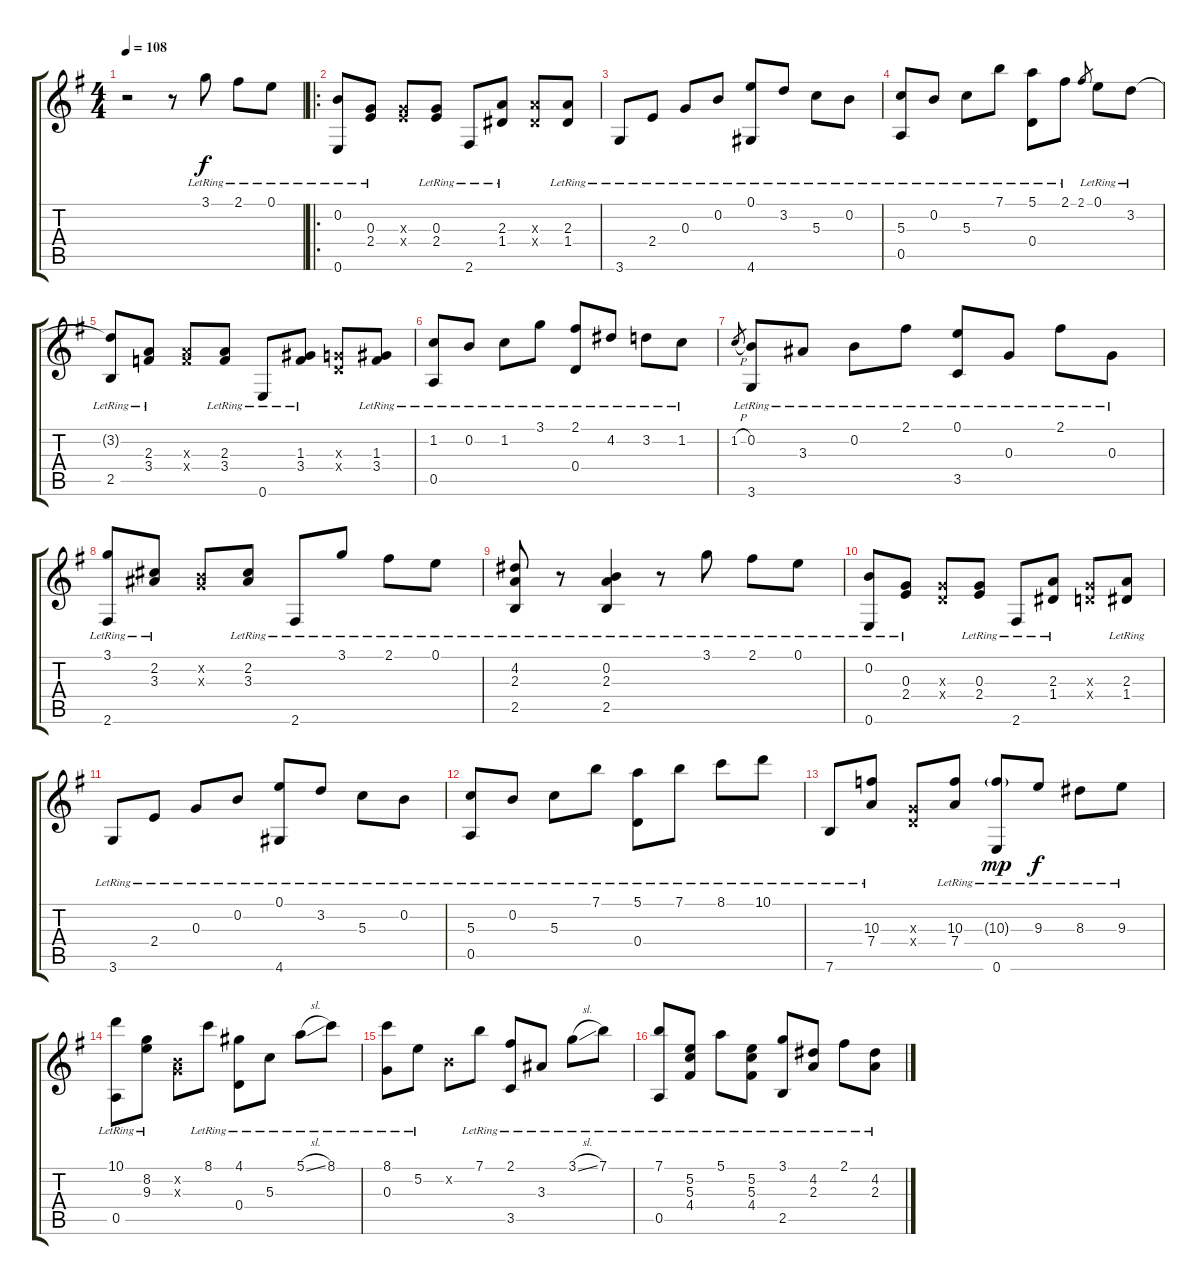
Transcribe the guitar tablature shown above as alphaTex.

\track "" {instrument acousticguitarsteel}
\staff {score tabs}
\tuning (E4 B3 G3 D3 A2 E2) {hide}
\ts (4 4)
\tempo 108
\clef g2
\ks g
r.2{dy f instrument acousticguitarsteel} r.8 3.1{lr}.8 2.1{lr}.8 0.1{lr}.8 |
\ro
(0.2{lr} 0.6{lr}).8 (0.3{lr} 2.4{lr}).8 (0.3{x} 2.4{x}).8 (0.3{lr} 2.4{lr}).8 2.6{lr}.8 (2.3{lr} 1.4{lr}).8 (2.3{x} 1.4{x}).8 (2.3{lr} 1.4{lr}).8 |
3.6{lr}.8 2.4{lr}.8 0.3{lr}.8 0.2{lr}.8 (0.1{lr} 4.6{lr}).8 3.2{lr}.8 5.3{lr}.8 0.2{lr}.8 |
(5.3{lr} 0.5{lr}).8 0.2{lr}.8 5.3{lr}.8 7.1{lr}.8 (5.1{lr} 0.4{lr}).8 2.1{lr}.8 2.1.8{gr} 0.1{lr}.8 3.2{lr}.8 |
(3.2{t} 2.5{lr}).8 (2.3{lr} 3.4{lr}).8 (2.3{x} 3.4{x}).8 (2.3{lr} 3.4{lr}).8 0.6{lr}.8 (1.3{lr} 3.4{lr}).8 (0.3{x} 0.4{x}).8 (1.3{lr} 3.4{lr}).8 |
(1.2{lr} 0.5{lr}).8 0.2{lr}.8 1.2{lr}.8 3.1{lr}.8 (2.1{lr} 0.4{lr}).8 4.2{lr}.8 3.2{lr}.8 1.2{lr}.8 |
1.2{h}.8{gr} (0.2{lr} 3.6{lr}).8 3.3{lr}.8 0.2{lr}.8 2.1{lr}.8 (0.1{lr} 3.5{lr}).8 0.3{lr}.8 2.1{lr}.8 0.3{lr}.8 |
(3.1{lr} 2.6{lr}).8 (2.2{lr} 3.3{lr}).8 (0.2{x} 0.3{x}).8 (2.2{lr} 3.3{lr}).8 2.6{lr}.8 3.1{lr}.8 2.1{lr}.8 0.1{lr}.8 |
(4.2{lr} 2.3{lr} 2.5{lr}).8 r.8 (0.2{lr} 2.3{lr} 2.5{lr}).4 r.8 3.1{lr}.8 2.1{lr}.8 0.1{lr}.8 |
(0.2{lr} 0.6{lr}).8 (0.3{lr} 2.4{lr}).8 (0.3{x} 0.4{x}).8 (0.3{lr} 2.4{lr}).8 2.6{lr}.8 (2.3{lr} 1.4{lr}).8 (0.3{x} 0.4{x}).8 (2.3{lr} 1.4{lr}).8 |
3.6{lr}.8 2.4{lr}.8 0.3{lr}.8 0.2{lr}.8 (0.1{lr} 4.6{lr}).8 3.2{lr}.8 5.3{lr}.8 0.2{lr}.8 |
(5.3{lr} 0.5{lr}).8 0.2{lr}.8 5.3{lr}.8 7.1{lr}.8 (5.1{lr} 0.4{lr}).8 7.1{lr}.8 8.1{lr}.8 10.1{lr}.8 |
7.6{lr}.8 (10.3{lr} 7.4{lr}).8 (0.3{x} 0.4{x}).8 (10.3{lr} 7.4{lr}).8 (10.3{g lr} 0.6{lr}).8{dy mp} 9.3{lr}.8{dy f} 8.3{lr}.8 9.3{lr}.8 |
(10.1{lr} 0.5{lr}).8 (8.2{lr} 9.3{lr}).8 (0.2{x} 0.3{x}).8 8.1{lr}.8 (4.1{lr} 0.4{lr}).8 5.3{lr}.8 5.1{sl lr}.8 8.1{lr}.8 |
(8.1{lr} 0.3{lr}).8 5.2{lr}.8 0.2{x}.8 7.1{lr}.8 (2.1{lr} 3.5{lr}).8 3.3{lr}.8 3.1{sl lr}.8 7.1{lr}.8 |
(7.1{lr} 0.5{lr}).8 (5.2{lr} 5.3{lr} 4.4{lr}).8 5.1{lr}.8 (5.2{lr} 5.3{lr} 4.4{lr}).8 (3.1{lr} 2.5{lr}).8 (4.2{lr} 2.3{lr}).8 2.1{lr}.8 (4.2{lr} 2.3{lr}).8
